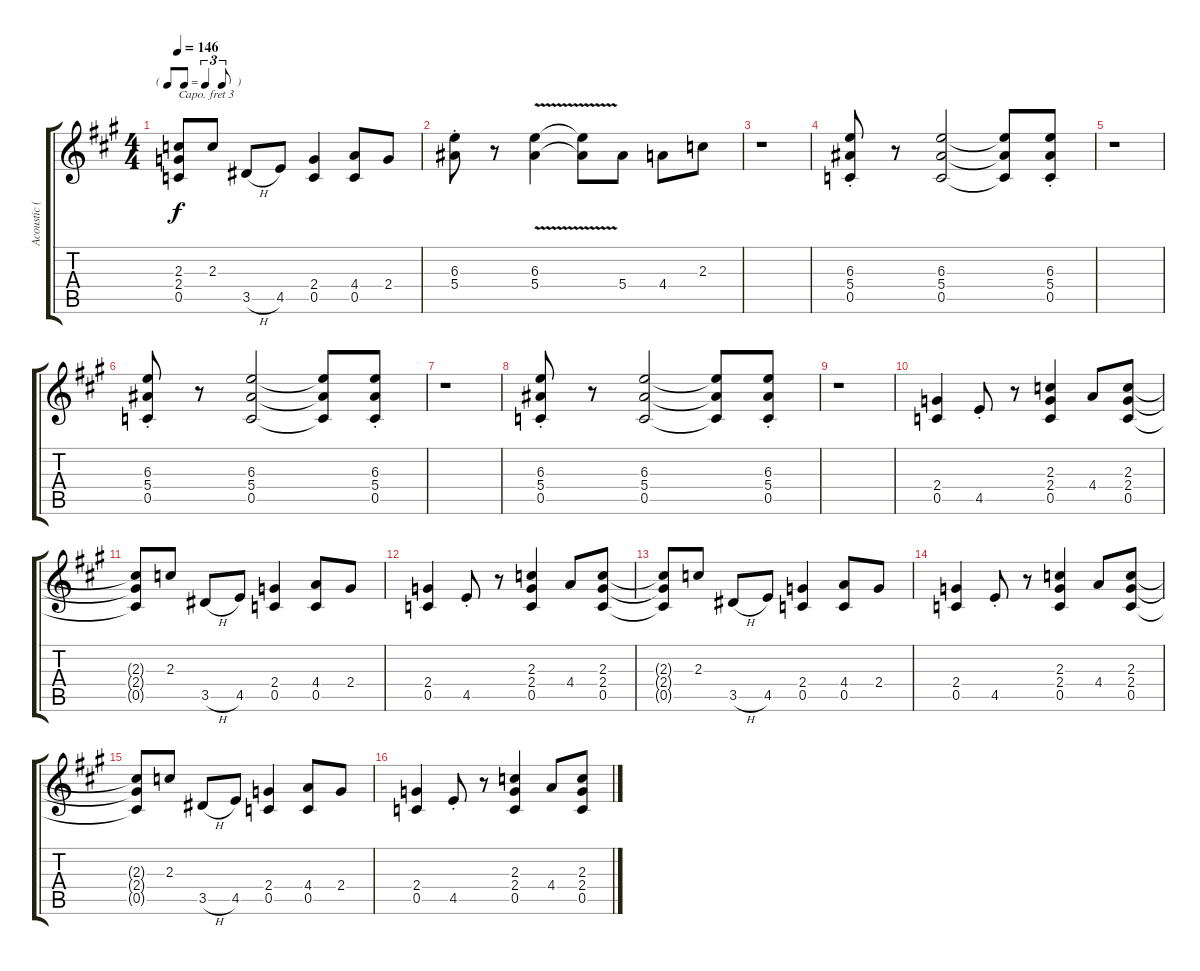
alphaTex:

\track ("Acoustic (doubled)" "Acoustic (") {instrument acousticguitarsteel}
\staff {score tabs}
\capo 3
\tuning (E4 B3 G3 D3 A2 E2) {hide}
\ts (4 4)
\tf triplet8th
\tempo 146
\clef g2
\ks a
(2.3{t} 2.4{t} 0.5{t}).8{dy f} 2.3.8 3.5{h}.8 4.5.8 (2.4 0.5).4 (4.4 0.5).8 2.4.8 |
(6.3{st} 5.4{st}).8 r.8 (6.3{v} 5.4{v}).4 (6.3{t} 5.4{t}).8 5.4.8 4.4.8 2.3.8 |
r.1 |
(6.3{st} 5.4{st} 0.5{st}).8 r.8 (6.3 5.4 0.5).2 (6.3{t} 5.4{t} 0.5{t}).8 (6.3{st} 5.4{st} 0.5{st}).8 |
r.1 |
(6.3{st} 5.4{st} 0.5{st}).8 r.8 (6.3 5.4 0.5).2 (6.3{t} 5.4{t} 0.5{t}).8 (6.3{st} 5.4{st} 0.5{st}).8 |
r.1 |
(6.3{st} 5.4{st} 0.5{st}).8 r.8 (6.3 5.4 0.5).2 (6.3{t} 5.4{t} 0.5{t}).8 (6.3{st} 5.4{st} 0.5{st}).8 |
r.1 |
(2.4 0.5).4 4.5{st}.8 r.8 (2.3 2.4 0.5).4 4.4.8 (2.3 2.4 0.5).8 |
(2.3{t} 2.4{t} 0.5{t}).8 2.3.8 3.5{h}.8 4.5.8 (2.4 0.5).4 (4.4 0.5).8 2.4.8 |
(2.4 0.5).4 4.5{st}.8 r.8 (2.3 2.4 0.5).4 4.4.8 (2.3 2.4 0.5).8 |
(2.3{t} 2.4{t} 0.5{t}).8 2.3.8 3.5{h}.8 4.5.8 (2.4 0.5).4 (4.4 0.5).8 2.4.8 |
(2.4 0.5).4 4.5{st}.8 r.8 (2.3 2.4 0.5).4 4.4.8 (2.3 2.4 0.5).8 |
(2.3{t} 2.4{t} 0.5{t}).8 2.3.8 3.5{h}.8 4.5.8 (2.4 0.5).4 (4.4 0.5).8 2.4.8 |
(2.4 0.5).4 4.5{st}.8 r.8 (2.3 2.4 0.5).4 4.4.8 (2.3 2.4 0.5).8
